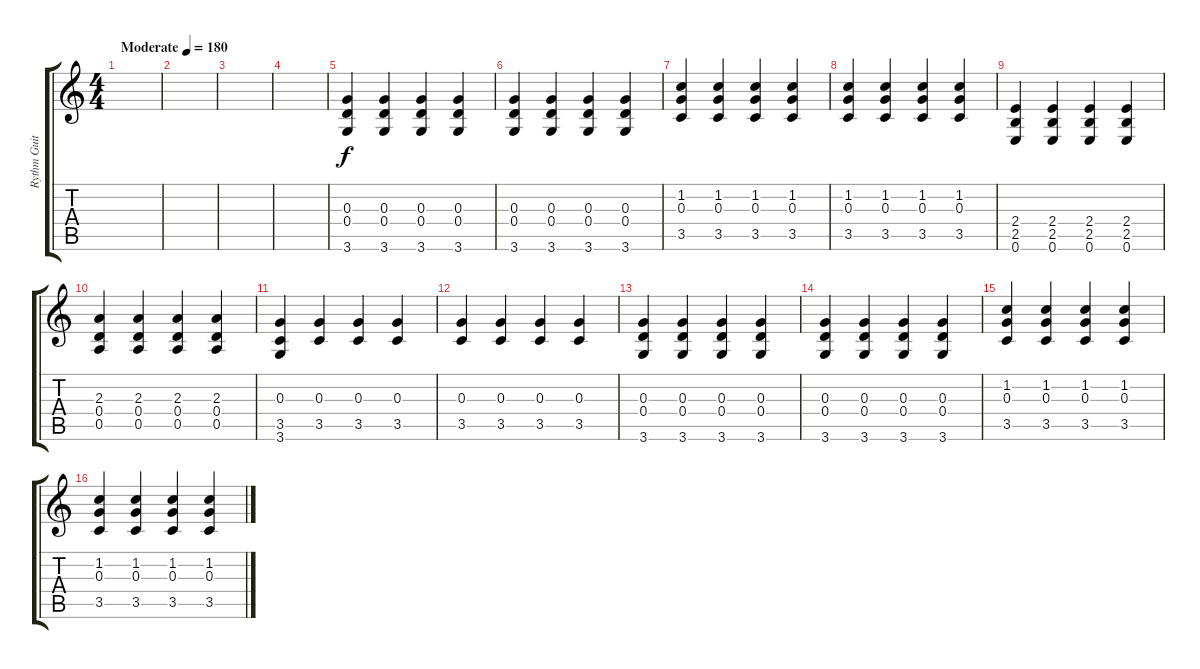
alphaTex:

\track ("Rythm Guitar" "Rythm Guit") {instrument overdrivenguitar}
\staff {score tabs}
\tuning (E4 B3 G3 D3 A2 E2) {hide}
\ts (4 4)
\tempo (180 "Moderate")
\clef g2
\ks c
|
|
|
|
(0.3 0.4 3.6).4 (0.3 0.4 3.6).4 (0.3 0.4 3.6).4 (0.3 0.4 3.6).4 |
(0.3 0.4 3.6).4 (0.3 0.4 3.6).4 (0.3 0.4 3.6).4 (0.3 0.4 3.6).4 |
(1.2 0.3 3.5).4 (1.2 0.3 3.5).4 (1.2 0.3 3.5).4 (1.2 0.3 3.5).4 |
(1.2 0.3 3.5).4 (1.2 0.3 3.5).4 (1.2 0.3 3.5).4 (1.2 0.3 3.5).4 |
(2.4 2.5 0.6).4 (2.4 2.5 0.6).4 (2.4 2.5 0.6).4 (2.4 2.5 0.6).4 |
(2.3 0.4 0.5).4 (2.3 0.4 0.5).4 (2.3 0.4 0.5).4 (2.3 0.4 0.5).4 |
(0.3 3.5 3.6).4 (0.3 3.5).4 (0.3 3.5).4 (0.3 3.5).4 |
(0.3 3.5).4 (0.3 3.5).4 (0.3 3.5).4 (0.3 3.5).4 |
(0.3 0.4 3.6).4 (0.3 0.4 3.6).4 (0.3 0.4 3.6).4 (0.3 0.4 3.6).4 |
(0.3 0.4 3.6).4 (0.3 0.4 3.6).4 (0.3 0.4 3.6).4 (0.3 0.4 3.6).4 |
(1.2 0.3 3.5).4 (1.2 0.3 3.5).4 (1.2 0.3 3.5).4 (1.2 0.3 3.5).4 |
(1.2 0.3 3.5).4 (1.2 0.3 3.5).4 (1.2 0.3 3.5).4 (1.2 0.3 3.5).4
